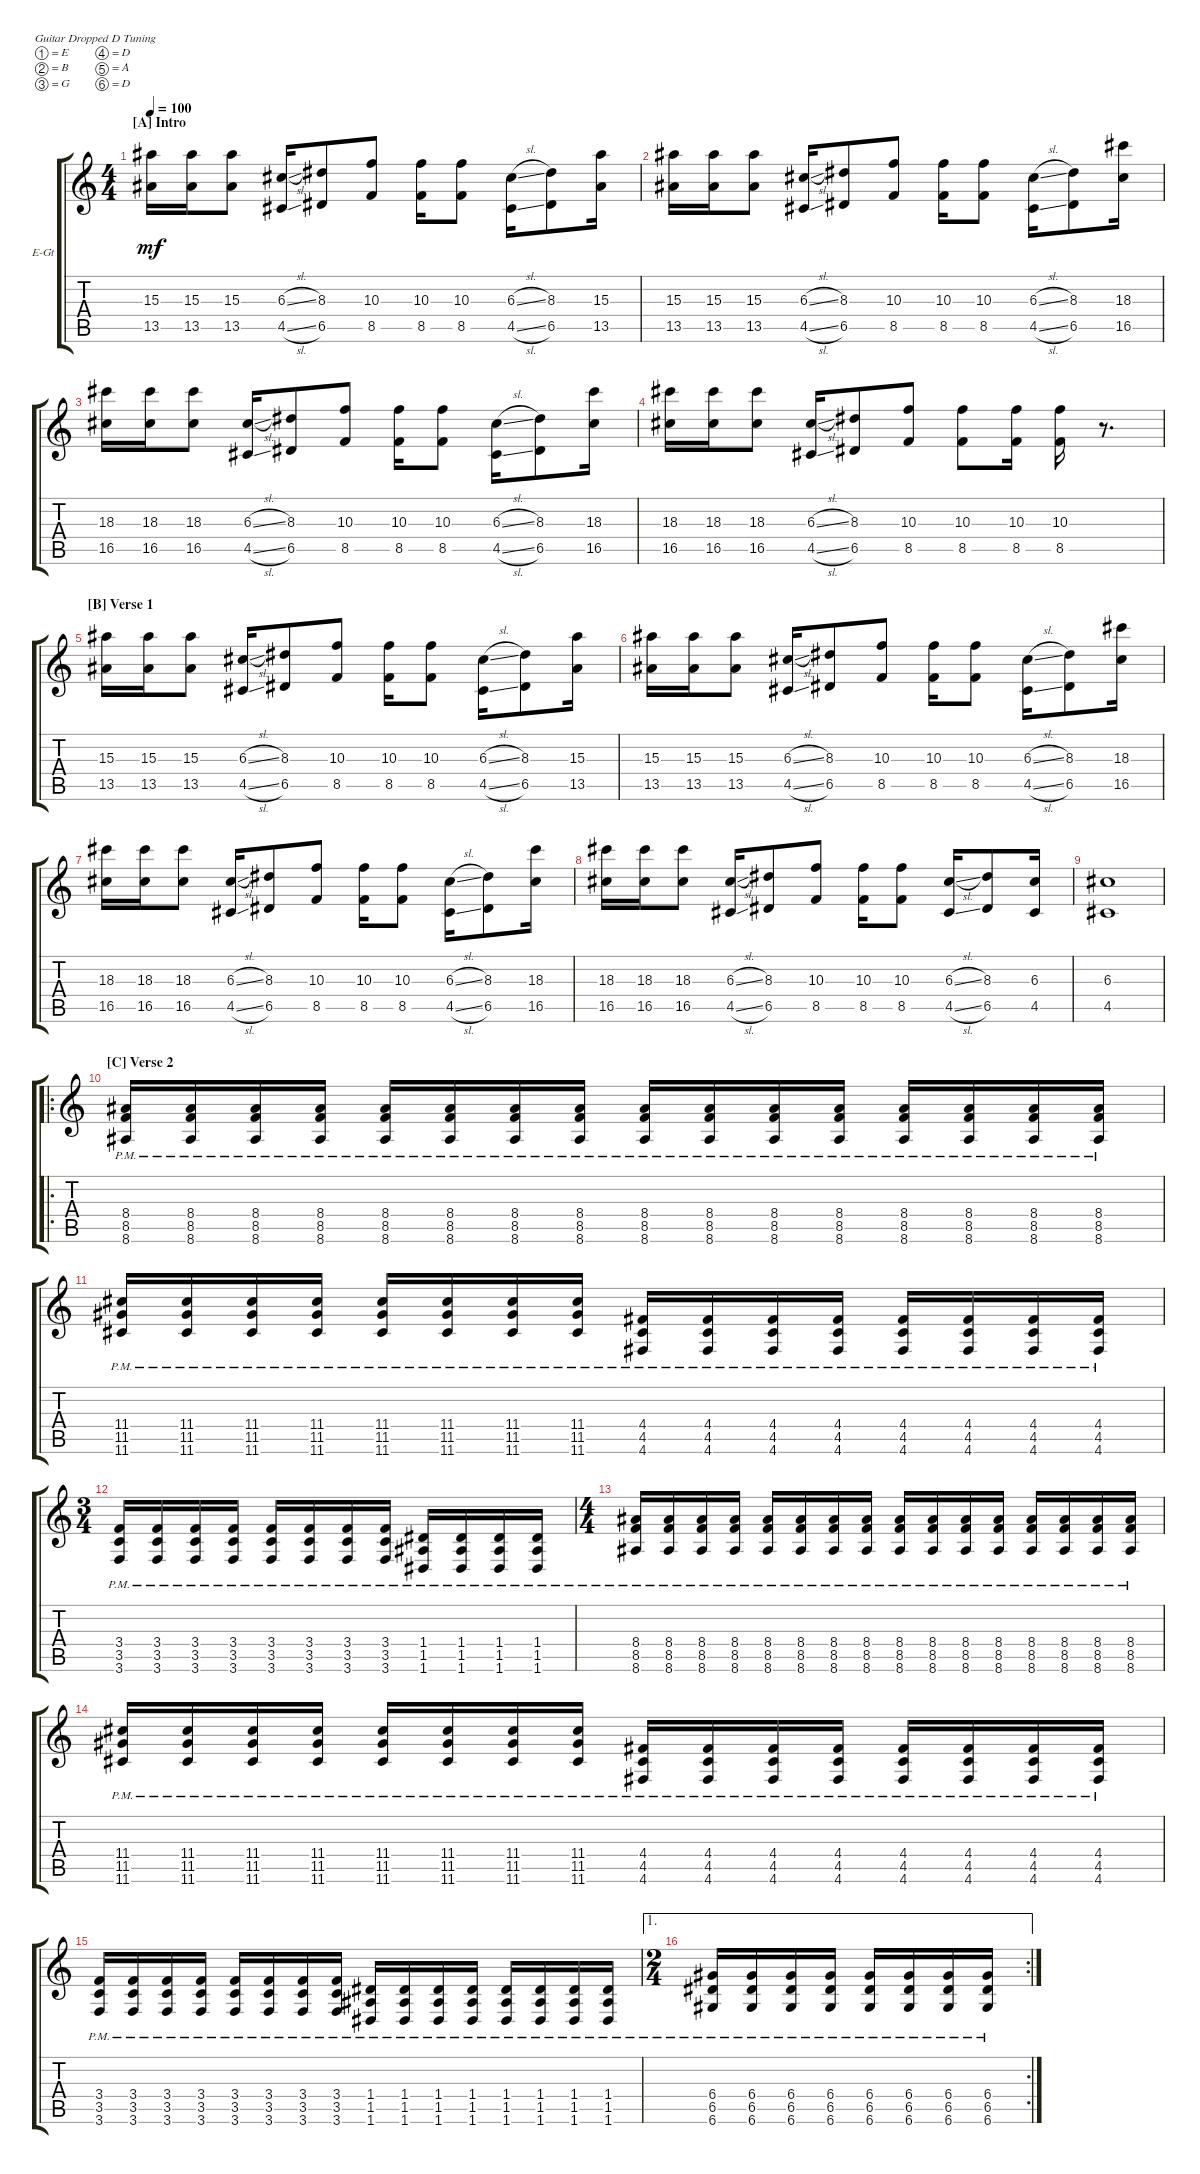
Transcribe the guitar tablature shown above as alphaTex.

\defaultSystemsLayout 4
\bracketExtendMode groupsimilarinstruments
\firstSystemTrackNameOrientation horizontal
\otherSystemsTrackNameOrientation horizontal
\track ("Electric Guitar" "E-Gt") {instrument acousticgrandpiano}
\staff {score tabs}
\tuning (E4 B3 G3 D3 A2 D2)
\displaytranspose 12
\ts (4 4)
\section ("A" "Intro")
\tempo 100
\clef g2
\scale
0.487395
\ks c
(13.5 15.3).16{dy mf instrument acousticgrandpiano} (13.5 15.3).16 (13.5 15.3).8 (4.5{sl} 6.3{sl}).16 (6.5 8.3).8 (8.5 10.3).8 (8.5 10.3).16 (10.3 8.5).8 (4.5{sl} 6.3{sl}).16 (6.5 8.3).8 (13.5 15.3).16 |
\scale
0.256303 (13.5 15.3).16 (13.5 15.3).16 (13.5 15.3).8 (4.5{sl} 6.3{sl}).16 (6.5 8.3).8 (8.5 10.3).8 (8.5 10.3).16 (10.3 8.5).8 (4.5{sl} 6.3{sl}).16 (6.5 8.3).8 (16.5 18.3).16 |
\scale
0.256303 (16.5 18.3).16 (16.5 18.3).16 (16.5 18.3).8 (4.5{sl} 6.3{sl}).16 (6.5 8.3).8 (8.5 10.3).8 (8.5 10.3).16 (10.3 8.5).8 (4.5{sl} 6.3{sl}).16 (6.5 8.3).8 (16.5 18.3).16 |
(16.5 18.3).16 (16.5 18.3).16 (16.5 18.3).8 (4.5{sl} 6.3{sl}).16 (6.5 8.3).8 (8.5 10.3).8 (8.5 10.3).8 (10.3 8.5).16 (8.5 10.3).16 r.8{d} |
\section ("B" "Verse 1")
(13.5 15.3).16 (13.5 15.3).16 (13.5 15.3).8 (4.5{sl} 6.3{sl}).16 (6.5 8.3).8 (8.5 10.3).8 (8.5 10.3).16 (10.3 8.5).8 (4.5{sl} 6.3{sl}).16 (6.5 8.3).8 (13.5 15.3).16 |
(13.5 15.3).16 (13.5 15.3).16 (13.5 15.3).8 (4.5{sl} 6.3{sl}).16 (6.5 8.3).8 (8.5 10.3).8 (8.5 10.3).16 (10.3 8.5).8 (4.5{sl} 6.3{sl}).16 (6.5 8.3).8 (16.5 18.3).16 |
(16.5 18.3).16 (16.5 18.3).16 (16.5 18.3).8 (4.5{sl} 6.3{sl}).16 (6.5 8.3).8 (8.5 10.3).8 (8.5 10.3).16 (10.3 8.5).8 (4.5{sl} 6.3{sl}).16 (6.5 8.3).8 (16.5 18.3).16 |
(16.5 18.3).16 (16.5 18.3).16 (16.5 18.3).8 (4.5{sl} 6.3{sl}).16 (6.5 8.3).8 (8.5 10.3).8 (8.5 10.3).16 (10.3 8.5).8 (4.5{sl} 6.3{sl}).16 (6.5 8.3).8 (4.5 6.3).16 |
(6.3 4.5).1 |
\ro
\section ("C" "Verse 2")
(8.6{pm} 8.5{pm} 8.4{pm}).16 (8.6{pm} 8.5{pm} 8.4{pm}).16 (8.6{pm} 8.5{pm} 8.4{pm}).16 (8.6{pm} 8.5{pm} 8.4{pm}).16 (8.6{pm} 8.5{pm} 8.4{pm}).16 (8.6{pm} 8.5{pm} 8.4{pm}).16 (8.6{pm} 8.5{pm} 8.4{pm}).16 (8.6{pm} 8.5{pm} 8.4{pm}).16 (8.6{pm} 8.5{pm} 8.4{pm}).16 (8.6{pm} 8.5{pm} 8.4{pm}).16 (8.6{pm} 8.5{pm} 8.4{pm}).16 (8.6{pm} 8.5{pm} 8.4{pm}).16 (8.6{pm} 8.5{pm} 8.4{pm}).16 (8.6{pm} 8.5{pm} 8.4{pm}).16 (8.6{pm} 8.5{pm} 8.4{pm}).16 (8.6{pm} 8.5{pm} 8.4{pm}).16 |
(11.6{pm} 11.5{pm} 11.4{pm}).16 (11.6{pm} 11.5{pm} 11.4{pm}).16 (11.6{pm} 11.5{pm} 11.4{pm}).16 (11.6{pm} 11.5{pm} 11.4{pm}).16 (11.6{pm} 11.5{pm} 11.4{pm}).16 (11.6{pm} 11.5{pm} 11.4{pm}).16 (11.6{pm} 11.5{pm} 11.4{pm}).16 (11.6{pm} 11.5{pm} 11.4{pm}).16 (4.6{pm} 4.5{pm} 4.4{pm}).16 (4.6{pm} 4.5{pm} 4.4{pm}).16 (4.6{pm} 4.5{pm} 4.4{pm}).16 (4.6{pm} 4.5{pm} 4.4{pm}).16 (4.6{pm} 4.5{pm} 4.4{pm}).16 (4.6{pm} 4.5{pm} 4.4{pm}).16 (4.6{pm} 4.5{pm} 4.4{pm}).16 (4.6{pm} 4.5{pm} 4.4{pm}).16 |
\ts (3 4)
(3.6{pm} 3.5{pm} 3.4{pm}).16 (3.6{pm} 3.5{pm} 3.4{pm}).16 (3.6{pm} 3.5{pm} 3.4{pm}).16 (3.6{pm} 3.5{pm} 3.4{pm}).16 (3.6{pm} 3.5{pm} 3.4{pm}).16 (3.6{pm} 3.5{pm} 3.4{pm}).16 (3.6{pm} 3.5{pm} 3.4{pm}).16 (3.6{pm} 3.5{pm} 3.4{pm}).16 (1.4{pm} 1.5{pm} 1.6{pm}).16 (1.4{pm} 1.5{pm} 1.6{pm}).16 (1.4{pm} 1.5{pm} 1.6{pm}).16 (1.4{pm} 1.5{pm} 1.6{pm}).16 |
\ts (4 4)
(8.6{pm} 8.5{pm} 8.4{pm}).16 (8.6{pm} 8.5{pm} 8.4{pm}).16 (8.6{pm} 8.5{pm} 8.4{pm}).16 (8.6{pm} 8.5{pm} 8.4{pm}).16 (8.6{pm} 8.5{pm} 8.4{pm}).16 (8.6{pm} 8.5{pm} 8.4{pm}).16 (8.6{pm} 8.5{pm} 8.4{pm}).16 (8.6{pm} 8.5{pm} 8.4{pm}).16 (8.6{pm} 8.5{pm} 8.4{pm}).16 (8.6{pm} 8.5{pm} 8.4{pm}).16 (8.6{pm} 8.5{pm} 8.4{pm}).16 (8.6{pm} 8.5{pm} 8.4{pm}).16 (8.6{pm} 8.5{pm} 8.4{pm}).16 (8.6{pm} 8.5{pm} 8.4{pm}).16 (8.6{pm} 8.5{pm} 8.4{pm}).16 (8.6{pm} 8.5{pm} 8.4{pm}).16 |
(11.6{pm} 11.5{pm} 11.4{pm}).16 (11.6{pm} 11.5{pm} 11.4{pm}).16 (11.6{pm} 11.5{pm} 11.4{pm}).16 (11.6{pm} 11.5{pm} 11.4{pm}).16 (11.6{pm} 11.5{pm} 11.4{pm}).16 (11.6{pm} 11.5{pm} 11.4{pm}).16 (11.6{pm} 11.5{pm} 11.4{pm}).16 (11.6{pm} 11.5{pm} 11.4{pm}).16 (4.6{pm} 4.5{pm} 4.4{pm}).16 (4.6{pm} 4.5{pm} 4.4{pm}).16 (4.6{pm} 4.5{pm} 4.4{pm}).16 (4.6{pm} 4.5{pm} 4.4{pm}).16 (4.6{pm} 4.5{pm} 4.4{pm}).16 (4.6{pm} 4.5{pm} 4.4{pm}).16 (4.6{pm} 4.5{pm} 4.4{pm}).16 (4.6{pm} 4.5{pm} 4.4{pm}).16 |
(3.6{pm} 3.5{pm} 3.4{pm}).16 (3.6{pm} 3.5{pm} 3.4{pm}).16 (3.6{pm} 3.5{pm} 3.4{pm}).16 (3.6{pm} 3.5{pm} 3.4{pm}).16 (3.6{pm} 3.5{pm} 3.4{pm}).16 (3.6{pm} 3.5{pm} 3.4{pm}).16 (3.6{pm} 3.5{pm} 3.4{pm}).16 (3.6{pm} 3.5{pm} 3.4{pm}).16 (1.4{pm} 1.5{pm} 1.6{pm}).16 (1.4{pm} 1.5{pm} 1.6{pm}).16 (1.4{pm} 1.5{pm} 1.6{pm}).16 (1.4{pm} 1.5{pm} 1.6{pm}).16 (1.4{pm} 1.5{pm} 1.6{pm}).16 (1.4{pm} 1.5{pm} 1.6{pm}).16 (1.4{pm} 1.5{pm} 1.6{pm}).16 (1.4{pm} 1.5{pm} 1.6{pm}).16 |
\ae 1
\rc 2
\ts (2 4)
(6.6{pm} 6.5{pm} 6.4{pm}).16 (6.6{pm} 6.5{pm} 6.4{pm}).16 (6.6{pm} 6.5{pm} 6.4{pm}).16 (6.6{pm} 6.5{pm} 6.4{pm}).16 (6.6{pm} 6.5{pm} 6.4{pm}).16 (6.6{pm} 6.5{pm} 6.4{pm}).16 (6.6{pm} 6.5{pm} 6.4{pm}).16 (6.6{pm} 6.5{pm} 6.4{pm}).16
